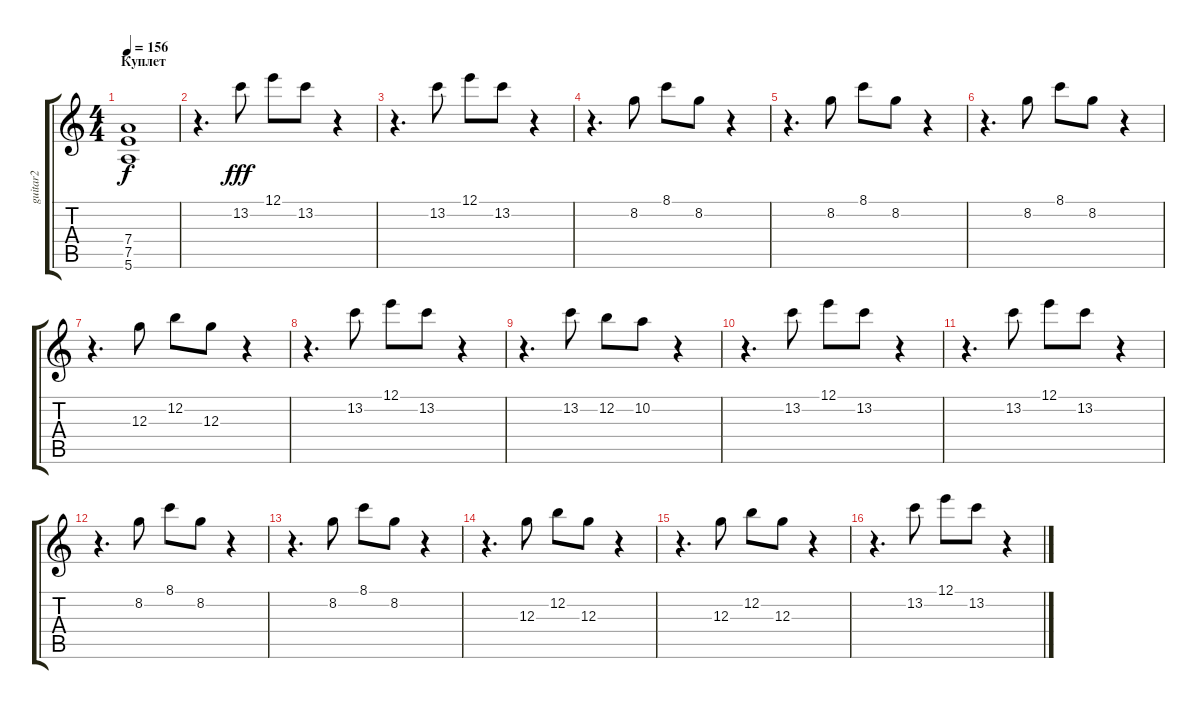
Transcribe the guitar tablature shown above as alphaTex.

\track ("guitar2" "guitar2") {instrument distortionguitar}
\staff {score tabs}
\tuning (E4 B3 G3 D3 A2 E2) {hide}
\ts (4 4)
\section ("" "Куплет")
\tempo 156
\clef g2
\ks c
(7.4{t} 7.5{t} 5.6{t}).1{dy f} |
r.4{d} 13.2.8{dy fff} 12.1.8 13.2.8 r.4 |
r.4{d} 13.2.8 12.1.8 13.2.8 r.4 |
r.4{d} 8.2.8 8.1.8 8.2.8 r.4 |
r.4{d} 8.2.8 8.1.8 8.2.8 r.4 |
r.4{d} 8.2.8 8.1.8 8.2.8 r.4 |
r.4{d} 12.3.8 12.2.8 12.3.8 r.4 |
r.4{d} 13.2.8 12.1.8 13.2.8 r.4 |
r.4{d} 13.2.8 12.2.8 10.2.8 r.4 |
r.4{d} 13.2.8 12.1.8 13.2.8 r.4 |
r.4{d} 13.2.8 12.1.8 13.2.8 r.4 |
r.4{d} 8.2.8 8.1.8 8.2.8 r.4 |
r.4{d} 8.2.8 8.1.8 8.2.8 r.4 |
r.4{d} 12.3.8 12.2.8 12.3.8 r.4 |
r.4{d} 12.3.8 12.2.8 12.3.8 r.4 |
r.4{d} 13.2.8 12.1.8 13.2.8 r.4
